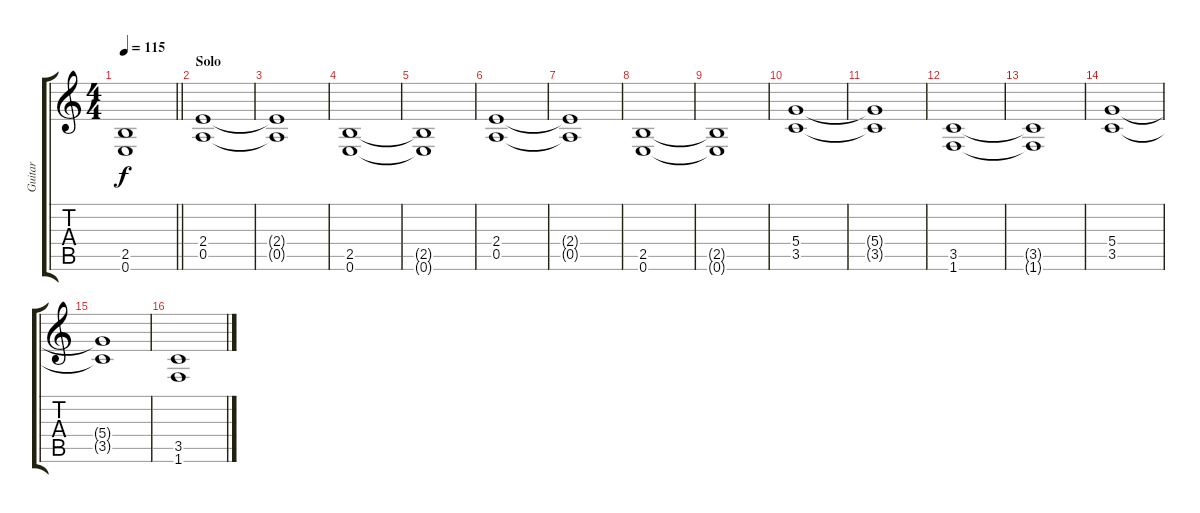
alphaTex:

\track ("Guitar" "Guitar") {instrument distortionguitar}
\staff {score tabs}
\tuning (E4 B3 G3 D3 A2 E2) {hide}
\ts (4 4)
\tempo 115
\clef g2
\barLineRight lightlight
\ks c
(2.5 0.6).1{dy f} |
\section ("" "Solo")
(2.4 0.5).1 |
(2.4{t} 0.5{t}).1 |
(2.5 0.6).1 |
(2.5{t} 0.6{t}).1 |
(2.4 0.5).1 |
(2.4{t} 0.5{t}).1 |
(2.5 0.6).1 |
(2.5{t} 0.6{t}).1 |
(5.4 3.5).1 |
(5.4{t} 3.5{t}).1 |
(3.5 1.6).1 |
(3.5{t} 1.6{t}).1 |
(5.4 3.5).1 |
(5.4{t} 3.5{t}).1 |
(3.5 1.6).1
